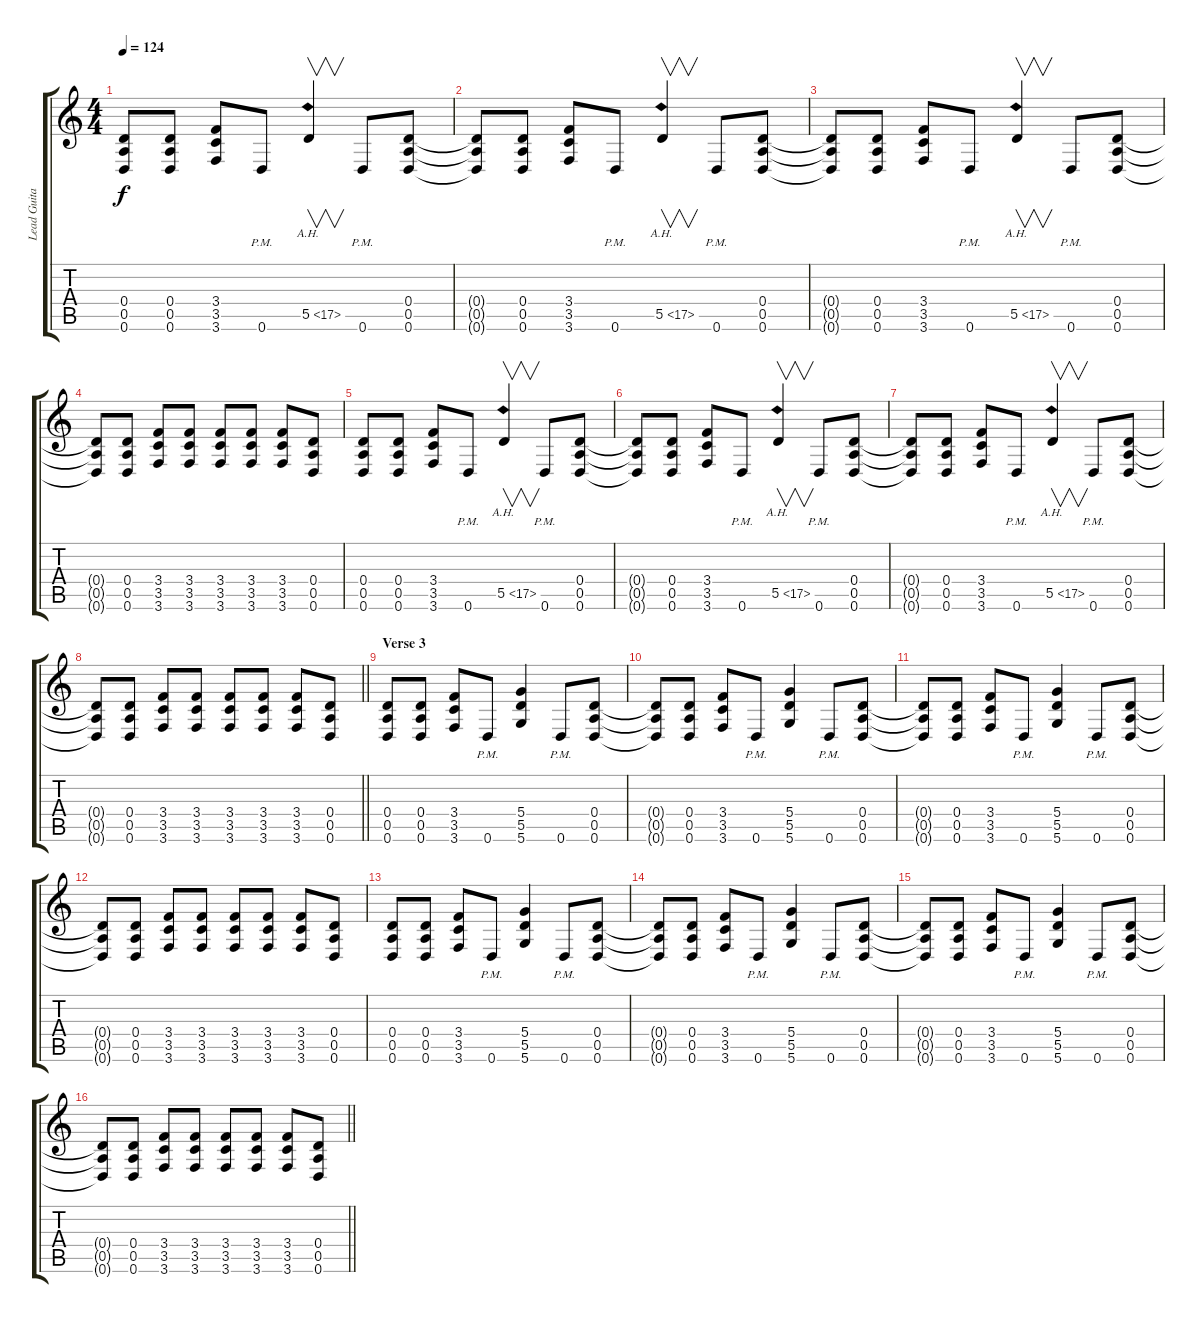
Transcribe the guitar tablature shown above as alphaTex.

\track ("Lead Guitar" "Lead Guita") {instrument distortionguitar}
\staff {score tabs}
\tuning (E4 B3 G3 D3 A2 D2) {hide}
\ts (4 4)
\tempo 124
\clef g2
\ks c
(0.4 0.5 0.6).8{dy f} (0.4 0.5 0.6).8 (3.4 3.5 3.6).8 0.6{pm}.8 5.5{ah 12}.4{v} 0.6{pm}.8 (0.4 0.5 0.6).8 |
(0.4{t} 0.5{t} 0.6{t}).8 (0.4 0.5 0.6).8 (3.4 3.5 3.6).8 0.6{pm}.8 5.5{ah 12}.4{v} 0.6{pm}.8 (0.4 0.5 0.6).8 |
(0.4{t} 0.5{t} 0.6{t}).8 (0.4 0.5 0.6).8 (3.4 3.5 3.6).8 0.6{pm}.8 5.5{ah 12}.4{v} 0.6{pm}.8 (0.4 0.5 0.6).8 |
(0.4{t} 0.5{t} 0.6{t}).8 (0.4 0.5 0.6).8 (3.4 3.5 3.6).8 (3.4 3.5 3.6).8 (3.4 3.5 3.6).8 (3.4 3.5 3.6).8 (3.4 3.5 3.6).8 (0.4 0.5 0.6).8 |
(0.4 0.5 0.6).8 (0.4 0.5 0.6).8 (3.4 3.5 3.6).8 0.6{pm}.8 5.5{ah 12}.4{v} 0.6{pm}.8 (0.4 0.5 0.6).8 |
(0.4{t} 0.5{t} 0.6{t}).8 (0.4 0.5 0.6).8 (3.4 3.5 3.6).8 0.6{pm}.8 5.5{ah 12}.4{v} 0.6{pm}.8 (0.4 0.5 0.6).8 |
(0.4{t} 0.5{t} 0.6{t}).8 (0.4 0.5 0.6).8 (3.4 3.5 3.6).8 0.6{pm}.8 5.5{ah 12}.4{v} 0.6{pm}.8 (0.4 0.5 0.6).8 |
\barLineRight lightlight
(0.4{t} 0.5{t} 0.6{t}).8 (0.4 0.5 0.6).8 (3.4 3.5 3.6).8 (3.4 3.5 3.6).8 (3.4 3.5 3.6).8 (3.4 3.5 3.6).8 (3.4 3.5 3.6).8 (0.4 0.5 0.6).8 |
\section ("" "Verse 3")
(0.4 0.5 0.6).8 (0.4 0.5 0.6).8 (3.4 3.5 3.6).8 0.6{pm}.8 (5.4 5.5 5.6).4 0.6{pm}.8 (0.4 0.5 0.6).8 |
(0.4{t} 0.5{t} 0.6{t}).8 (0.4 0.5 0.6).8 (3.4 3.5 3.6).8 0.6{pm}.8 (5.4 5.5 5.6).4 0.6{pm}.8 (0.4 0.5 0.6).8 |
(0.4{t} 0.5{t} 0.6{t}).8 (0.4 0.5 0.6).8 (3.4 3.5 3.6).8 0.6{pm}.8 (5.4 5.5 5.6).4 0.6{pm}.8 (0.4 0.5 0.6).8 |
(0.4{t} 0.5{t} 0.6{t}).8 (0.4 0.5 0.6).8 (3.4 3.5 3.6).8 (3.4 3.5 3.6).8 (3.4 3.5 3.6).8 (3.4 3.5 3.6).8 (3.4 3.5 3.6).8 (0.4 0.5 0.6).8 |
(0.4 0.5 0.6).8 (0.4 0.5 0.6).8 (3.4 3.5 3.6).8 0.6{pm}.8 (5.4 5.5 5.6).4 0.6{pm}.8 (0.4 0.5 0.6).8 |
(0.4{t} 0.5{t} 0.6{t}).8 (0.4 0.5 0.6).8 (3.4 3.5 3.6).8 0.6{pm}.8 (5.4 5.5 5.6).4 0.6{pm}.8 (0.4 0.5 0.6).8 |
(0.4{t} 0.5{t} 0.6{t}).8 (0.4 0.5 0.6).8 (3.4 3.5 3.6).8 0.6{pm}.8 (5.4 5.5 5.6).4 0.6{pm}.8 (0.4 0.5 0.6).8 |
\barLineRight lightlight
(0.4{t} 0.5{t} 0.6{t}).8 (0.4 0.5 0.6).8 (3.4 3.5 3.6).8 (3.4 3.5 3.6).8 (3.4 3.5 3.6).8 (3.4 3.5 3.6).8 (3.4 3.5 3.6).8 (0.4 0.5 0.6).8
